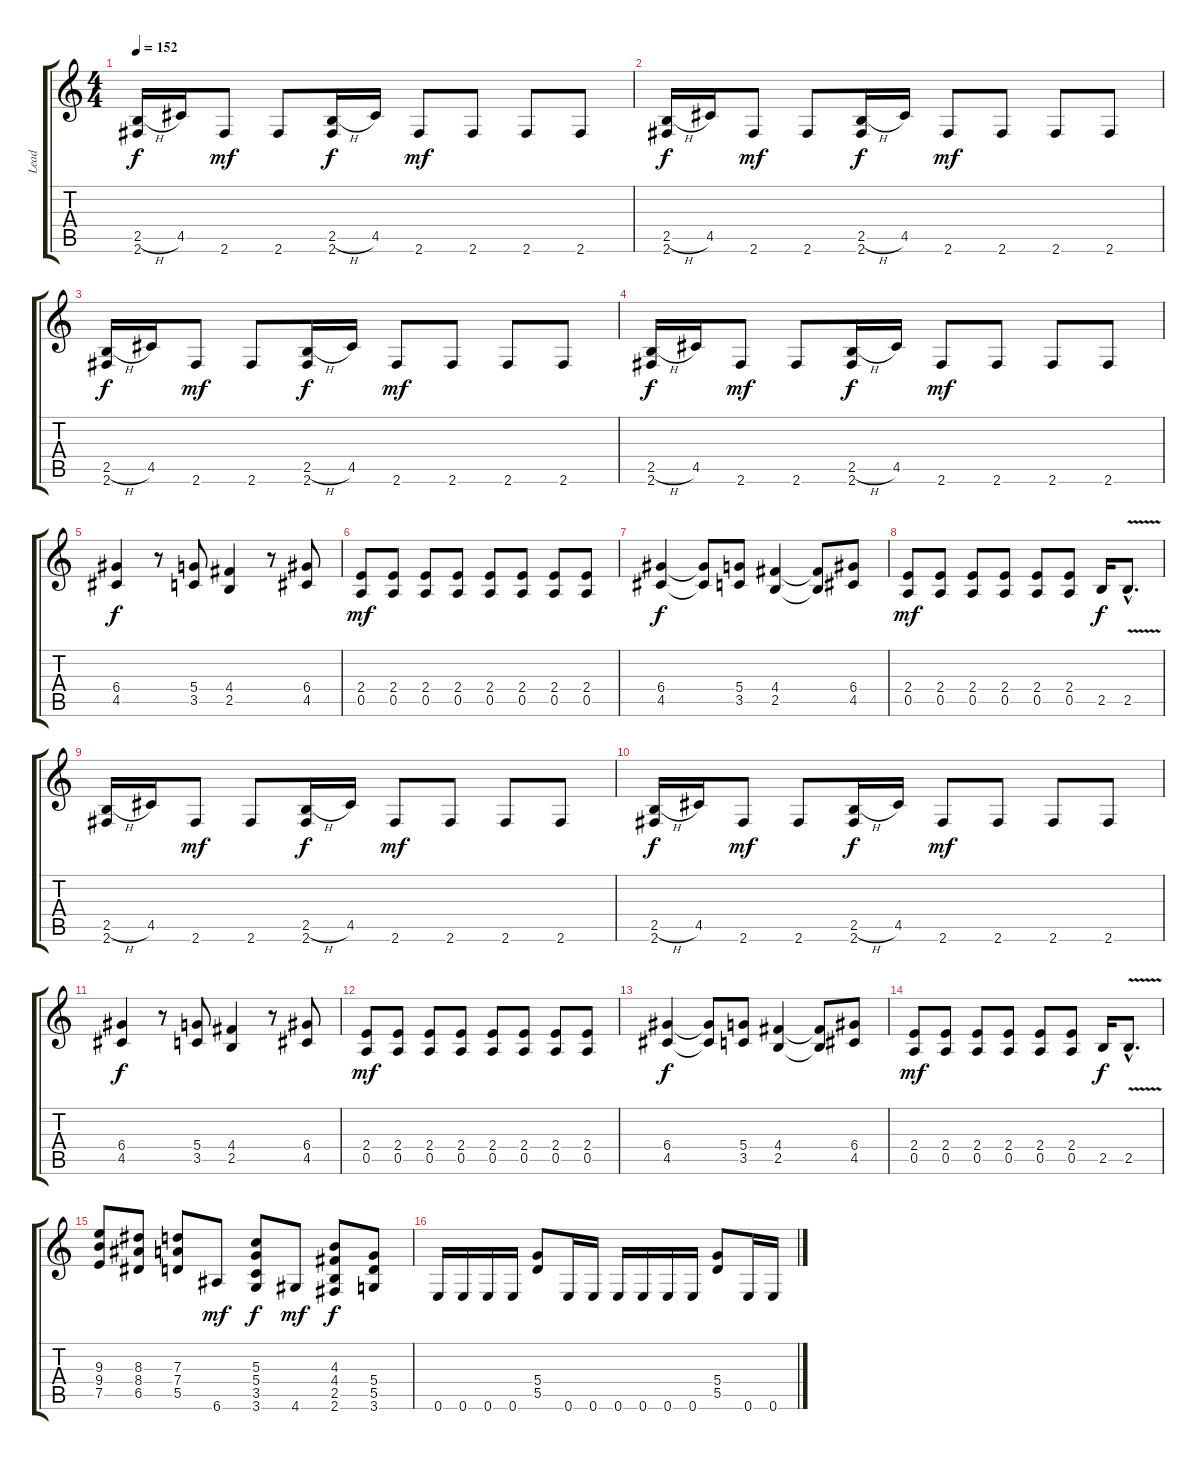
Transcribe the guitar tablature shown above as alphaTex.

\track ("Lead" "Lead") {instrument overdrivenguitar}
\staff {score tabs}
\tuning (E4 B3 G3 D3 A2 E2) {hide}
\ts (4 4)
\tempo 152
\clef g2
\ks c
(2.5{h} 2.6).16{dy f} 4.5.16 2.6.8{dy mf} 2.6.8 (2.5{h} 2.6).16{dy f} 4.5.16 2.6.8{dy mf} 2.6.8 2.6.8 2.6.8 |
(2.5{h} 2.6).16{dy f} 4.5.16 2.6.8{dy mf} 2.6.8 (2.5{h} 2.6).16{dy f} 4.5.16 2.6.8{dy mf} 2.6.8 2.6.8 2.6.8 |
(2.5{h} 2.6).16{dy f} 4.5.16 2.6.8{dy mf} 2.6.8 (2.5{h} 2.6).16{dy f} 4.5.16 2.6.8{dy mf} 2.6.8 2.6.8 2.6.8 |
(2.5{h} 2.6).16{dy f} 4.5.16 2.6.8{dy mf} 2.6.8 (2.5{h} 2.6).16{dy f} 4.5.16 2.6.8{dy mf} 2.6.8 2.6.8 2.6.8 |
(6.4 4.5).4{dy f} r.8 (5.4 3.5).8 (4.4 2.5).4 r.8 (6.4 4.5).8 |
(2.4 0.5).8{dy mf} (2.4 0.5).8 (2.4 0.5).8 (2.4 0.5).8 (2.4 0.5).8 (2.4 0.5).8 (2.4 0.5).8 (2.4 0.5).8 |
(6.4 4.5).4{dy f} (6.4{t} 4.5{t}).8 (5.4 3.5).8 (4.4 2.5).4 (4.4{t} 2.5{t}).8 (6.4 4.5).8 |
(2.4 0.5).8{dy mf} (2.4 0.5).8 (2.4 0.5).8 (2.4 0.5).8 (2.4 0.5).8 (2.4 0.5).8 2.5.16{dy f} 2.5{v hac}.8{d} |
(2.5{h} 2.6).16 4.5.16 2.6.8{dy mf} 2.6.8 (2.5{h} 2.6).16{dy f} 4.5.16 2.6.8{dy mf} 2.6.8 2.6.8 2.6.8 |
(2.5{h} 2.6).16{dy f} 4.5.16 2.6.8{dy mf} 2.6.8 (2.5{h} 2.6).16{dy f} 4.5.16 2.6.8{dy mf} 2.6.8 2.6.8 2.6.8 |
(6.4 4.5).4{dy f} r.8 (5.4 3.5).8 (4.4 2.5).4 r.8 (6.4 4.5).8 |
(2.4 0.5).8{dy mf} (2.4 0.5).8 (2.4 0.5).8 (2.4 0.5).8 (2.4 0.5).8 (2.4 0.5).8 (2.4 0.5).8 (2.4 0.5).8 |
(6.4 4.5).4{dy f} (6.4{t} 4.5{t}).8 (5.4 3.5).8 (4.4 2.5).4 (4.4{t} 2.5{t}).8 (6.4 4.5).8 |
(2.4 0.5).8{dy mf} (2.4 0.5).8 (2.4 0.5).8 (2.4 0.5).8 (2.4 0.5).8 (2.4 0.5).8 2.5.16{dy f} 2.5{v hac}.8{d} |
(9.3 9.4 7.5).8 (8.3 8.4 6.5).8 (7.3 7.4 5.5).8 6.6.8{dy mf} (5.3 5.4 3.5 3.6).8{dy f} 4.6.8{dy mf} (4.3 4.4 2.5 2.6).8{dy f} (5.4 5.5 3.6).8 |
0.6.16 0.6.16 0.6.16 0.6.16 (5.4 5.5).8 0.6.16 0.6.16 0.6.16 0.6.16 0.6.16 0.6.16 (5.4 5.5).8 0.6.16 0.6.16
